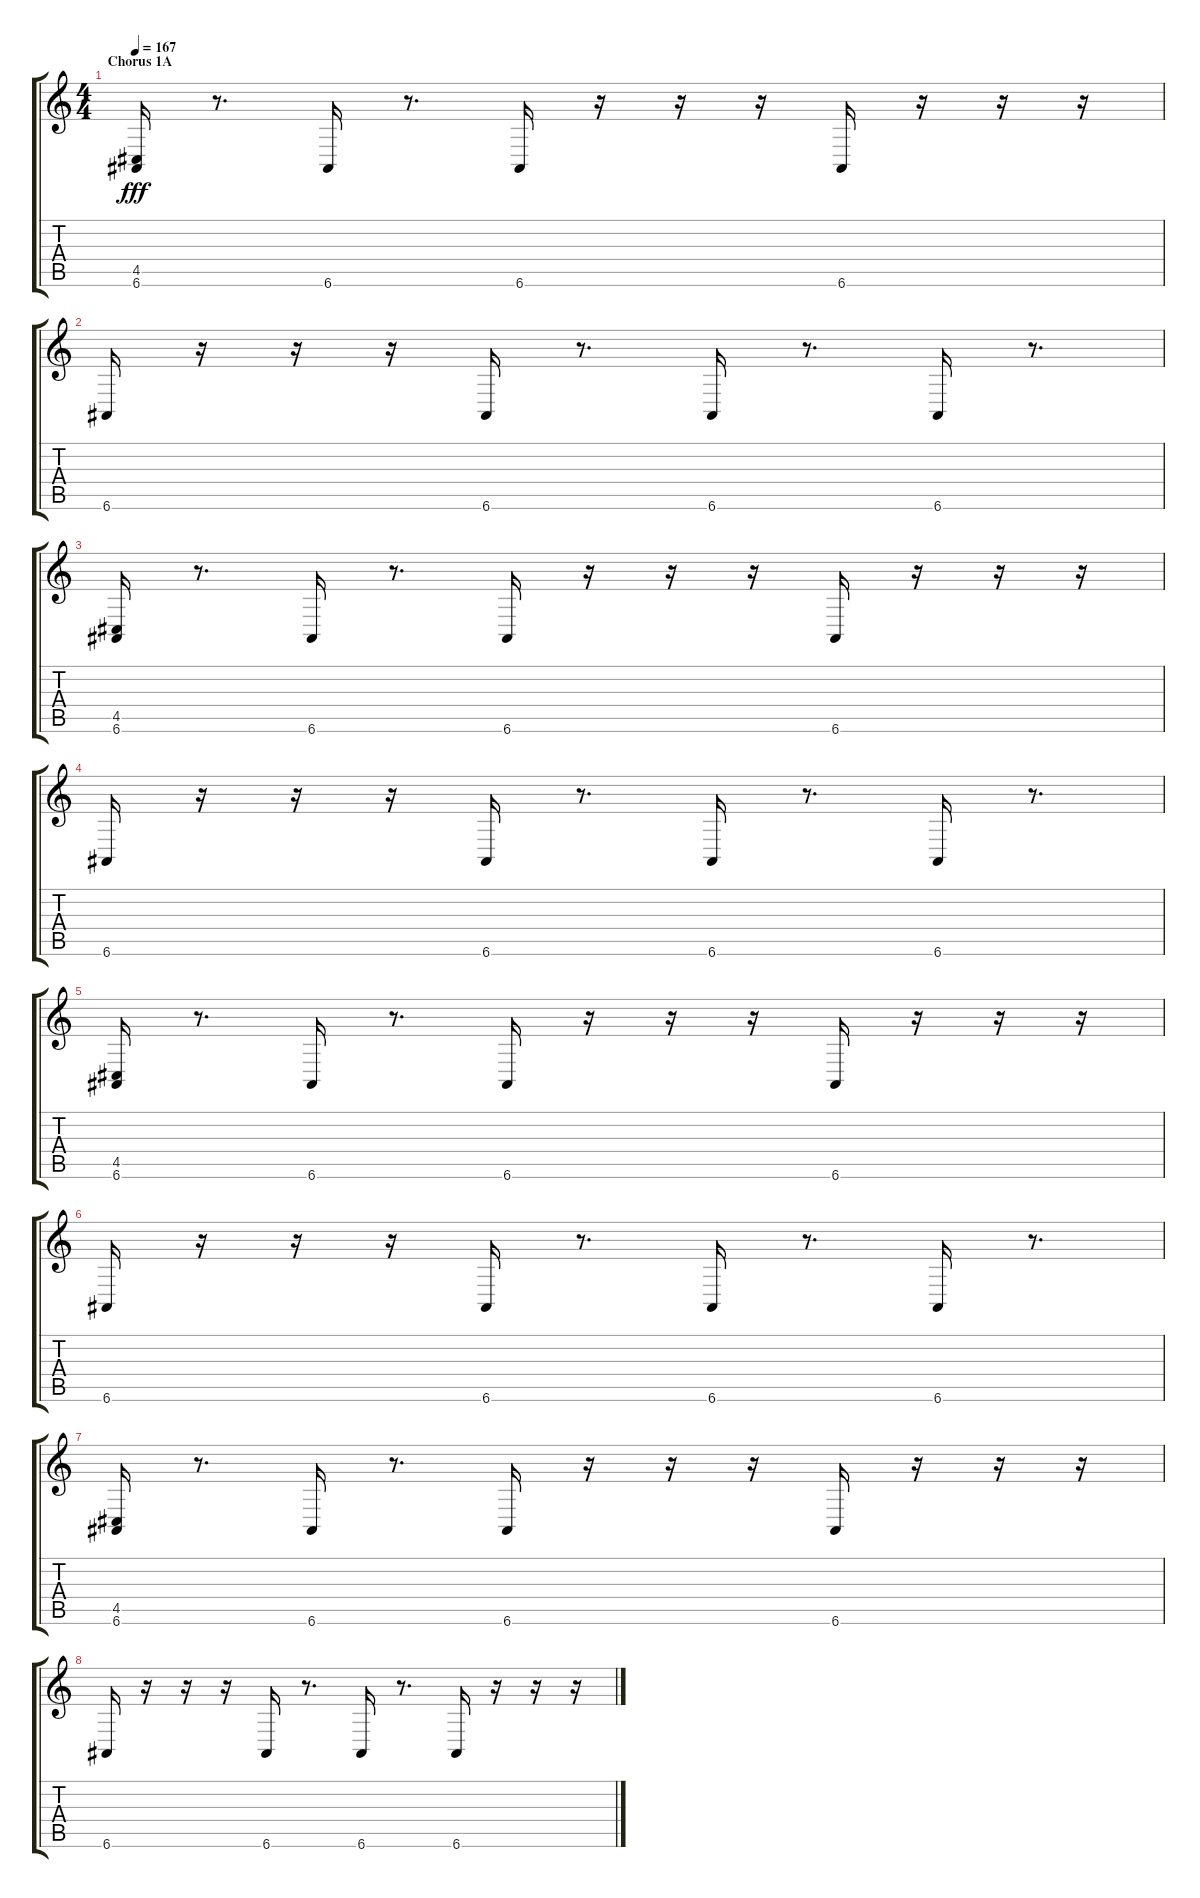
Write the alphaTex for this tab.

\track "" {instrument tremolostrings}
\staff {score tabs}
\tuning (E4 B3 G3 D3 A2 E2) {hide}
\ts (4 4)
\section ("" "Chorus 1A")
\tempo 167
\clef g2
\ks c
(4.5 6.6).16{dy fff} r.8{d} 6.6.16 r.8{d} 6.6.16 r.16 r.16 r.16 6.6.16 r.16 r.16 r.16 |
6.6.16 r.16 r.16 r.16 6.6.16 r.8{d} 6.6.16 r.8{d} 6.6.16 r.8{d} |
(4.5 6.6).16 r.8{d} 6.6.16 r.8{d} 6.6.16 r.16 r.16 r.16 6.6.16 r.16 r.16 r.16 |
6.6.16 r.16 r.16 r.16 6.6.16 r.8{d} 6.6.16 r.8{d} 6.6.16 r.8{d} |
(4.5 6.6).16 r.8{d} 6.6.16 r.8{d} 6.6.16 r.16 r.16 r.16 6.6.16 r.16 r.16 r.16 |
6.6.16 r.16 r.16 r.16 6.6.16 r.8{d} 6.6.16 r.8{d} 6.6.16 r.8{d} |
(4.5 6.6).16 r.8{d} 6.6.16 r.8{d} 6.6.16 r.16 r.16 r.16 6.6.16 r.16 r.16 r.16 |
6.6.16 r.16 r.16 r.16 6.6.16 r.8{d} 6.6.16 r.8{d} 6.6.16 r.16 r.16 r.16
